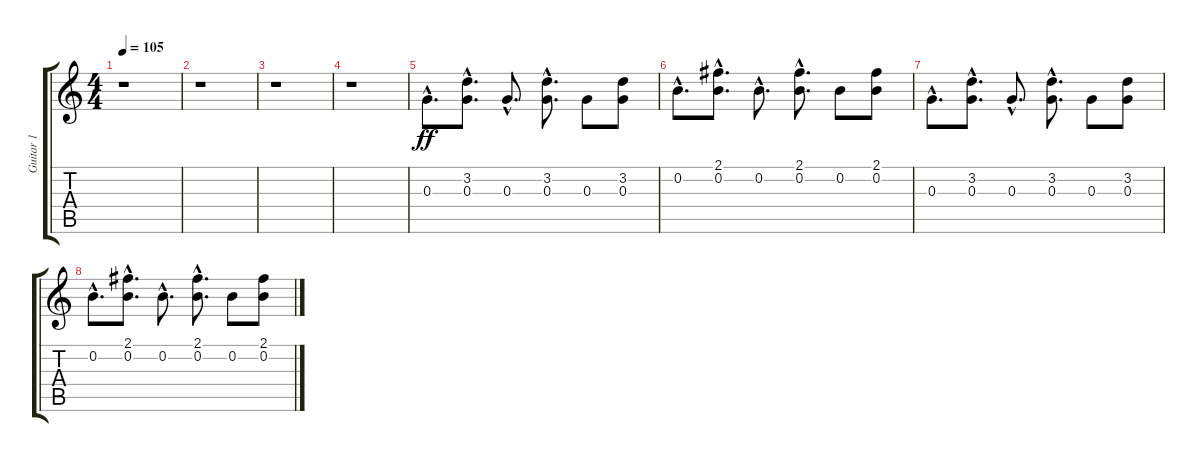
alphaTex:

\track ("Guitar 1" "Guitar 1") {instrument electricguitarclean}
\staff {score tabs}
\tuning (E4 B3 G3 D3 A2 E2) {hide}
\ts (4 4)
\tempo 105
\clef g2
\ks c
r.1{dy ff} |
r.1 |
r.1 |
r.1 |
0.3{hac}.8{d} (3.2{hac} 0.3{hac}).8{d} 0.3{hac}.8{d} (3.2{hac} 0.3{hac}).8{d} 0.3.8 (3.2 0.3).8 |
0.2{hac}.8{d} (2.1{hac} 0.2{hac}).8{d} 0.2{hac}.8{d} (2.1{hac} 0.2{hac}).8{d} 0.2.8 (2.1 0.2).8 |
0.3{hac}.8{d} (3.2{hac} 0.3{hac}).8{d} 0.3{hac}.8{d} (3.2{hac} 0.3{hac}).8{d} 0.3.8 (3.2 0.3).8 |
0.2{hac}.8{d} (2.1{hac} 0.2{hac}).8{d} 0.2{hac}.8{d} (2.1{hac} 0.2{hac}).8{d} 0.2.8 (2.1 0.2).8
